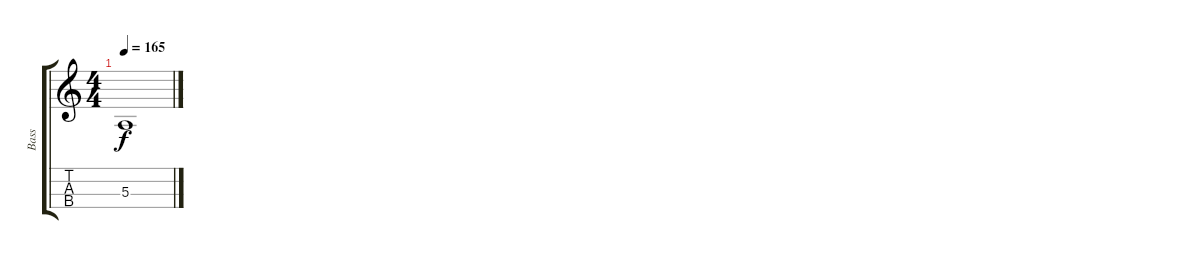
\track ("Bass" "Bass") {instrument electricbassfinger}
\staff {score tabs}
\tuning (D3 A2 E2 B1) {hide}
\ts (4 4)
\tempo 165
\clef g2
\ks c
5.3{t}.1{dy f}
